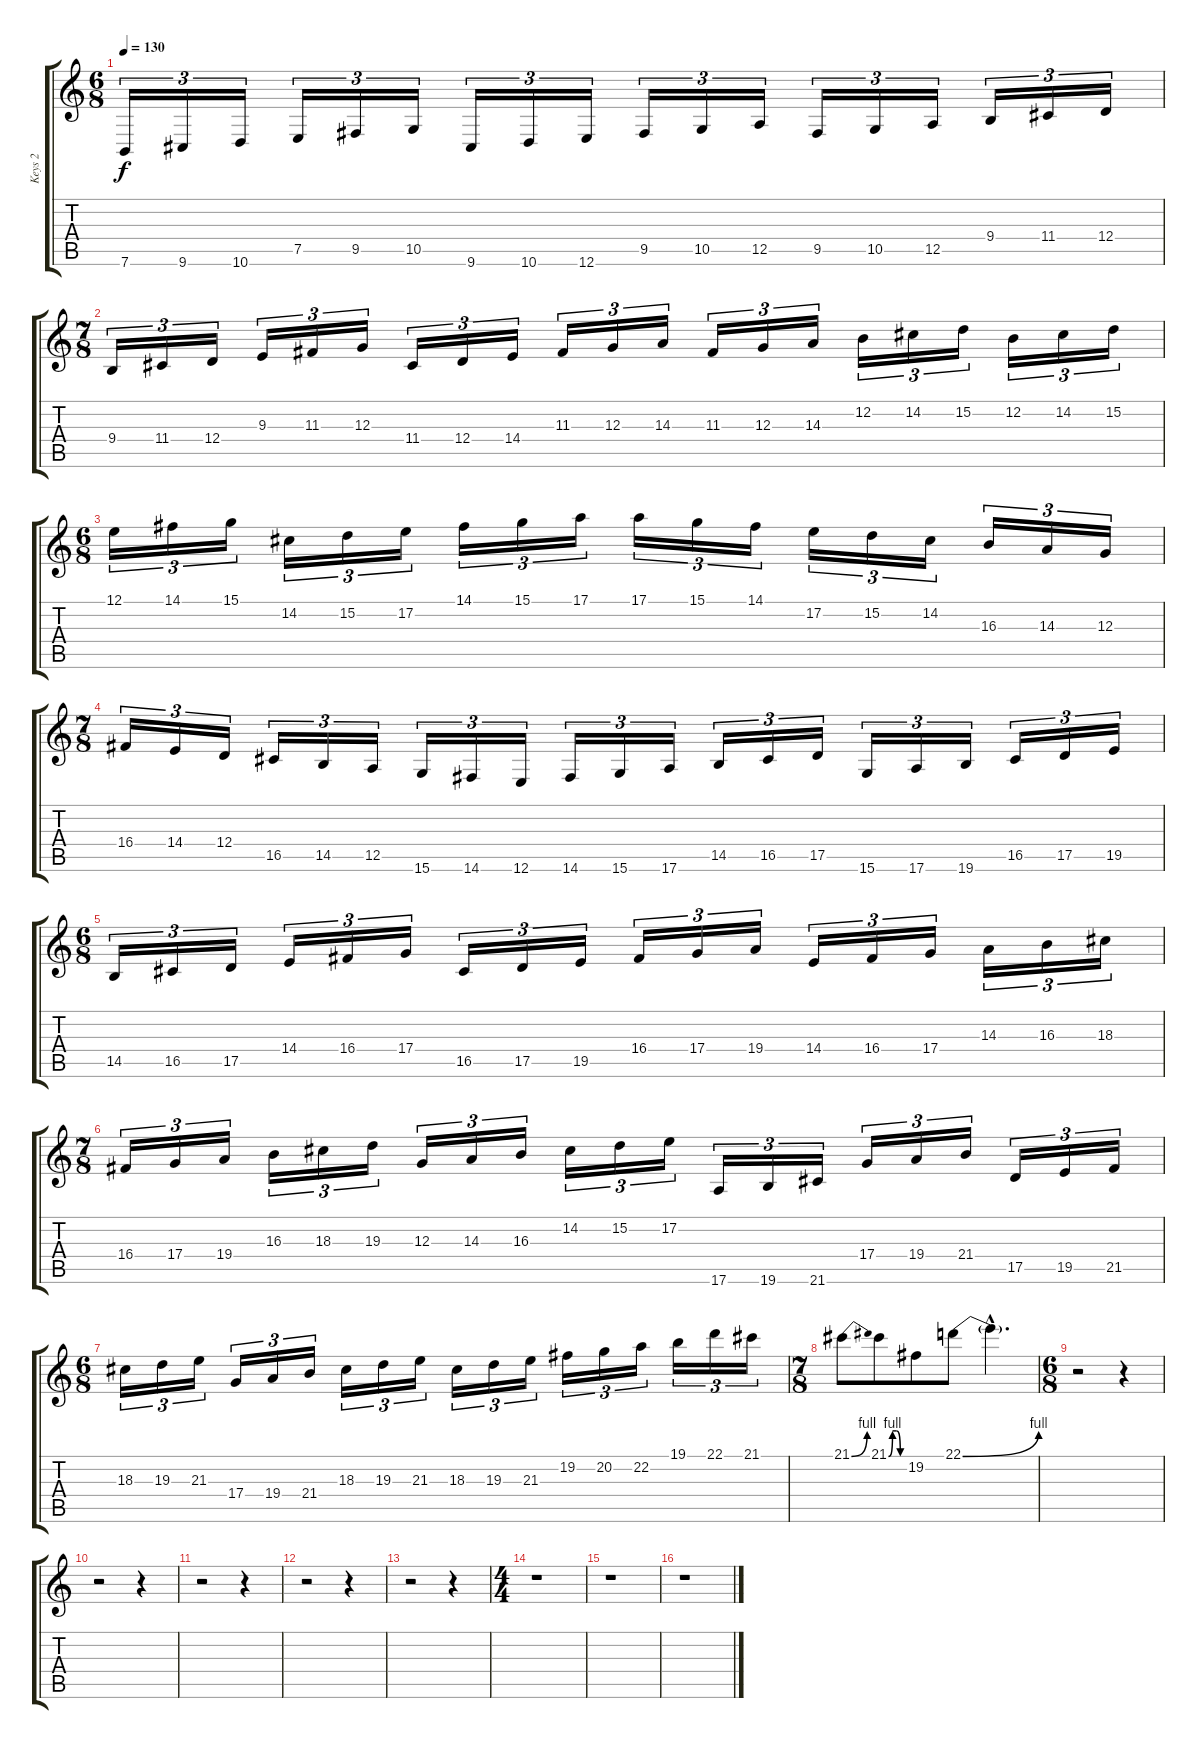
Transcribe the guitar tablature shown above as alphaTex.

\track ("Keys 2" "Keys 2") {instrument rockorgan}
\staff {score tabs}
\tuning (E4 B3 G3 D3 A2 E2) {hide}
\ts (6 8)
\tempo 130
\clef g2
\ks c
7.6.16{tu (3 2) dy f} 9.6.16{tu (3 2)} 10.6.16{tu (3 2)} 7.5.16{tu (3 2)} 9.5.16{tu (3 2)} 10.5.16{tu (3 2)} 9.6.16{tu (3 2)} 10.6.16{tu (3 2)} 12.6.16{tu (3 2)} 9.5.16{tu (3 2)} 10.5.16{tu (3 2)} 12.5.16{tu (3 2)} 9.5.16{tu (3 2)} 10.5.16{tu (3 2)} 12.5.16{tu (3 2)} 9.4.16{tu (3 2)} 11.4.16{tu (3 2)} 12.4.16{tu (3 2)} |
\ts (7 8)
9.4.16{tu (3 2)} 11.4.16{tu (3 2)} 12.4.16{tu (3 2)} 9.3.16{tu (3 2)} 11.3.16{tu (3 2)} 12.3.16{tu (3 2)} 11.4.16{tu (3 2)} 12.4.16{tu (3 2)} 14.4.16{tu (3 2)} 11.3.16{tu (3 2)} 12.3.16{tu (3 2)} 14.3.16{tu (3 2)} 11.3.16{tu (3 2)} 12.3.16{tu (3 2)} 14.3.16{tu (3 2)} 12.2.16{tu (3 2)} 14.2.16{tu (3 2)} 15.2.16{tu (3 2)} 12.2.16{tu (3 2)} 14.2.16{tu (3 2)} 15.2.16{tu (3 2)} |
\ts (6 8)
12.1.16{tu (3 2)} 14.1.16{tu (3 2)} 15.1.16{tu (3 2)} 14.2.16{tu (3 2)} 15.2.16{tu (3 2)} 17.2.16{tu (3 2)} 14.1.16{tu (3 2)} 15.1.16{tu (3 2)} 17.1.16{tu (3 2)} 17.1.16{tu (3 2)} 15.1.16{tu (3 2)} 14.1.16{tu (3 2)} 17.2.16{tu (3 2)} 15.2.16{tu (3 2)} 14.2.16{tu (3 2)} 16.3.16{tu (3 2)} 14.3.16{tu (3 2)} 12.3.16{tu (3 2)} |
\ts (7 8)
16.4.16{tu (3 2)} 14.4.16{tu (3 2)} 12.4.16{tu (3 2)} 16.5.16{tu (3 2)} 14.5.16{tu (3 2)} 12.5.16{tu (3 2)} 15.6.16{tu (3 2)} 14.6.16{tu (3 2)} 12.6.16{tu (3 2)} 14.6.16{tu (3 2)} 15.6.16{tu (3 2)} 17.6.16{tu (3 2)} 14.5.16{tu (3 2)} 16.5.16{tu (3 2)} 17.5.16{tu (3 2)} 15.6.16{tu (3 2)} 17.6.16{tu (3 2)} 19.6.16{tu (3 2)} 16.5.16{tu (3 2)} 17.5.16{tu (3 2)} 19.5.16{tu (3 2)} |
\ts (6 8)
14.5.16{tu (3 2)} 16.5.16{tu (3 2)} 17.5.16{tu (3 2)} 14.4.16{tu (3 2)} 16.4.16{tu (3 2)} 17.4.16{tu (3 2)} 16.5.16{tu (3 2)} 17.5.16{tu (3 2)} 19.5.16{tu (3 2)} 16.4.16{tu (3 2)} 17.4.16{tu (3 2)} 19.4.16{tu (3 2)} 14.4.16{tu (3 2)} 16.4.16{tu (3 2)} 17.4.16{tu (3 2)} 14.3.16{tu (3 2)} 16.3.16{tu (3 2)} 18.3.16{tu (3 2)} |
\ts (7 8)
16.4.16{tu (3 2)} 17.4.16{tu (3 2)} 19.4.16{tu (3 2)} 16.3.16{tu (3 2)} 18.3.16{tu (3 2)} 19.3.16{tu (3 2)} 12.3.16{tu (3 2)} 14.3.16{tu (3 2)} 16.3.16{tu (3 2)} 14.2.16{tu (3 2)} 15.2.16{tu (3 2)} 17.2.16{tu (3 2)} 17.6.16{tu (3 2)} 19.6.16{tu (3 2)} 21.6.16{tu (3 2)} 17.4.16{tu (3 2)} 19.4.16{tu (3 2)} 21.4.16{tu (3 2)} 17.5.16{tu (3 2)} 19.5.16{tu (3 2)} 21.5.16{tu (3 2)} |
\ts (6 8)
18.3.16{tu (3 2)} 19.3.16{tu (3 2)} 21.3.16{tu (3 2)} 17.4.16{tu (3 2)} 19.4.16{tu (3 2)} 21.4.16{tu (3 2)} 18.3.16{tu (3 2)} 19.3.16{tu (3 2)} 21.3.16{tu (3 2)} 18.3.16{tu (3 2)} 19.3.16{tu (3 2)} 21.3.16{tu (3 2)} 19.2.16{tu (3 2)} 20.2.16{tu (3 2)} 22.2.16{tu (3 2)} 19.1.16{tu (3 2)} 22.1.16{tu (3 2)} 21.1.16{tu (3 2)} |
\ts (7 8)
21.1{be (bend 0 0 60 4)}.8 21.1{be (custom 0 0 15 4 30 4 45 0 60 0)}.8 19.2.8 22.1{be (bend 0 0 60 4)}.8 22.1{hac t}.4{d} |
\ts (6 8)
r.2 r.4 |
r.2 r.4 |
r.2 r.4 |
r.2 r.4 |
r.2 r.4 |
\ts (4 4)
r.1 |
r.1 |
r.1
